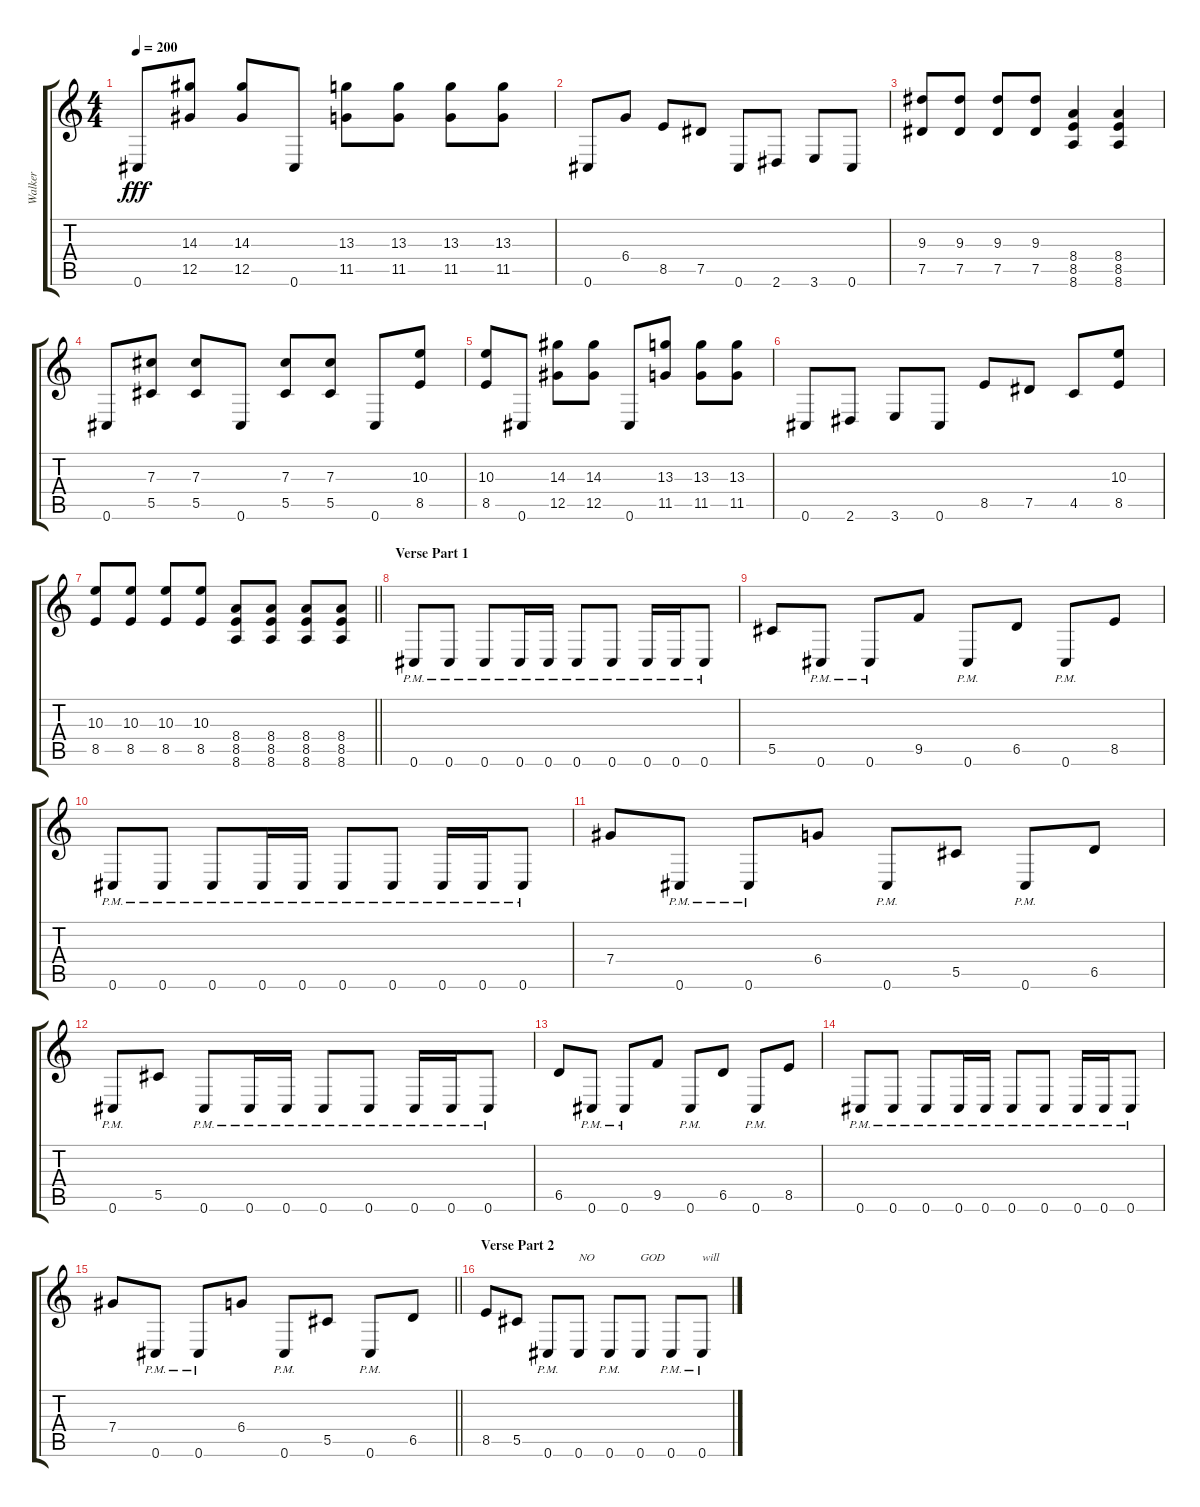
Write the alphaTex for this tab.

\track ("Walker" "Walker") {instrument distortionguitar}
\staff {score tabs}
\tuning (Eb4 Bb3 Gb3 Db3 Ab2 Db2) {hide}
\ts (4 4)
\tempo 200
\clef g2
\ks c
0.6.8{dy fff} (14.3 12.5).8 (14.3 12.5).8 0.6.8 (13.3 11.5).8 (13.3 11.5).8 (13.3 11.5).8 (13.3 11.5).8 |
0.6.8 6.4.8 8.5.8 7.5.8 0.6.8 2.6.8 3.6.8 0.6.8 |
(9.3 7.5).8 (9.3 7.5).8 (9.3 7.5).8 (9.3 7.5).8 (8.4 8.5 8.6).4 (8.4 8.5 8.6).4 |
0.6.8 (7.3 5.5).8 (7.3 5.5).8 0.6.8 (7.3 5.5).8 (7.3 5.5).8 0.6.8 (10.3 8.5).8 |
(10.3 8.5).8 0.6.8 (14.3 12.5).8 (14.3 12.5).8 0.6.8 (13.3 11.5).8 (13.3 11.5).8 (13.3 11.5).8 |
0.6.8 2.6.8 3.6.8 0.6.8 8.5.8 7.5.8 4.5.8 (10.3 8.5).8 |
\barLineRight lightlight
(10.3 8.5).8 (10.3 8.5).8 (10.3 8.5).8 (10.3 8.5).8 (8.4 8.5 8.6).8 (8.4 8.5 8.6).8 (8.4 8.5 8.6).8 (8.4 8.5 8.6).8 |
\section ("" "Verse Part 1")
0.6{pm}.8 0.6{pm}.8 0.6{pm}.8 0.6{pm}.16 0.6{pm}.16 0.6{pm}.8 0.6{pm}.8 0.6{pm}.16 0.6{pm}.16 0.6{pm}.8 |
5.5.8 0.6{pm}.8 0.6{pm}.8 9.5.8 0.6{pm}.8 6.5.8 0.6{pm}.8 8.5.8 |
0.6{pm}.8 0.6{pm}.8 0.6{pm}.8 0.6{pm}.16 0.6{pm}.16 0.6{pm}.8 0.6{pm}.8 0.6{pm}.16 0.6{pm}.16 0.6{pm}.8 |
7.4.8 0.6{pm}.8 0.6{pm}.8 6.4.8 0.6{pm}.8 5.5.8 0.6{pm}.8 6.5.8 |
0.6{pm}.8 5.5.8 0.6{pm}.8 0.6{pm}.16 0.6{pm}.16 0.6{pm}.8 0.6{pm}.8 0.6{pm}.16 0.6{pm}.16 0.6{pm}.8 |
6.5.8 0.6{pm}.8 0.6{pm}.8 9.5.8 0.6{pm}.8 6.5.8 0.6{pm}.8 8.5.8 |
0.6{pm}.8 0.6{pm}.8 0.6{pm}.8 0.6{pm}.16 0.6{pm}.16 0.6{pm}.8 0.6{pm}.8 0.6{pm}.16 0.6{pm}.16 0.6{pm}.8 |
\barLineRight lightlight
7.4.8 0.6{pm}.8 0.6{pm}.8 6.4.8 0.6{pm}.8 5.5.8 0.6{pm}.8 6.5.8 |
\section ("" "Verse Part 2")
8.5.8 5.5.8 0.6{pm}.8 0.6.8{txt "NO"} 0.6{pm}.8 0.6.8{txt "GOD"} 0.6{pm}.8 0.6{pm}.8{txt "will"}
